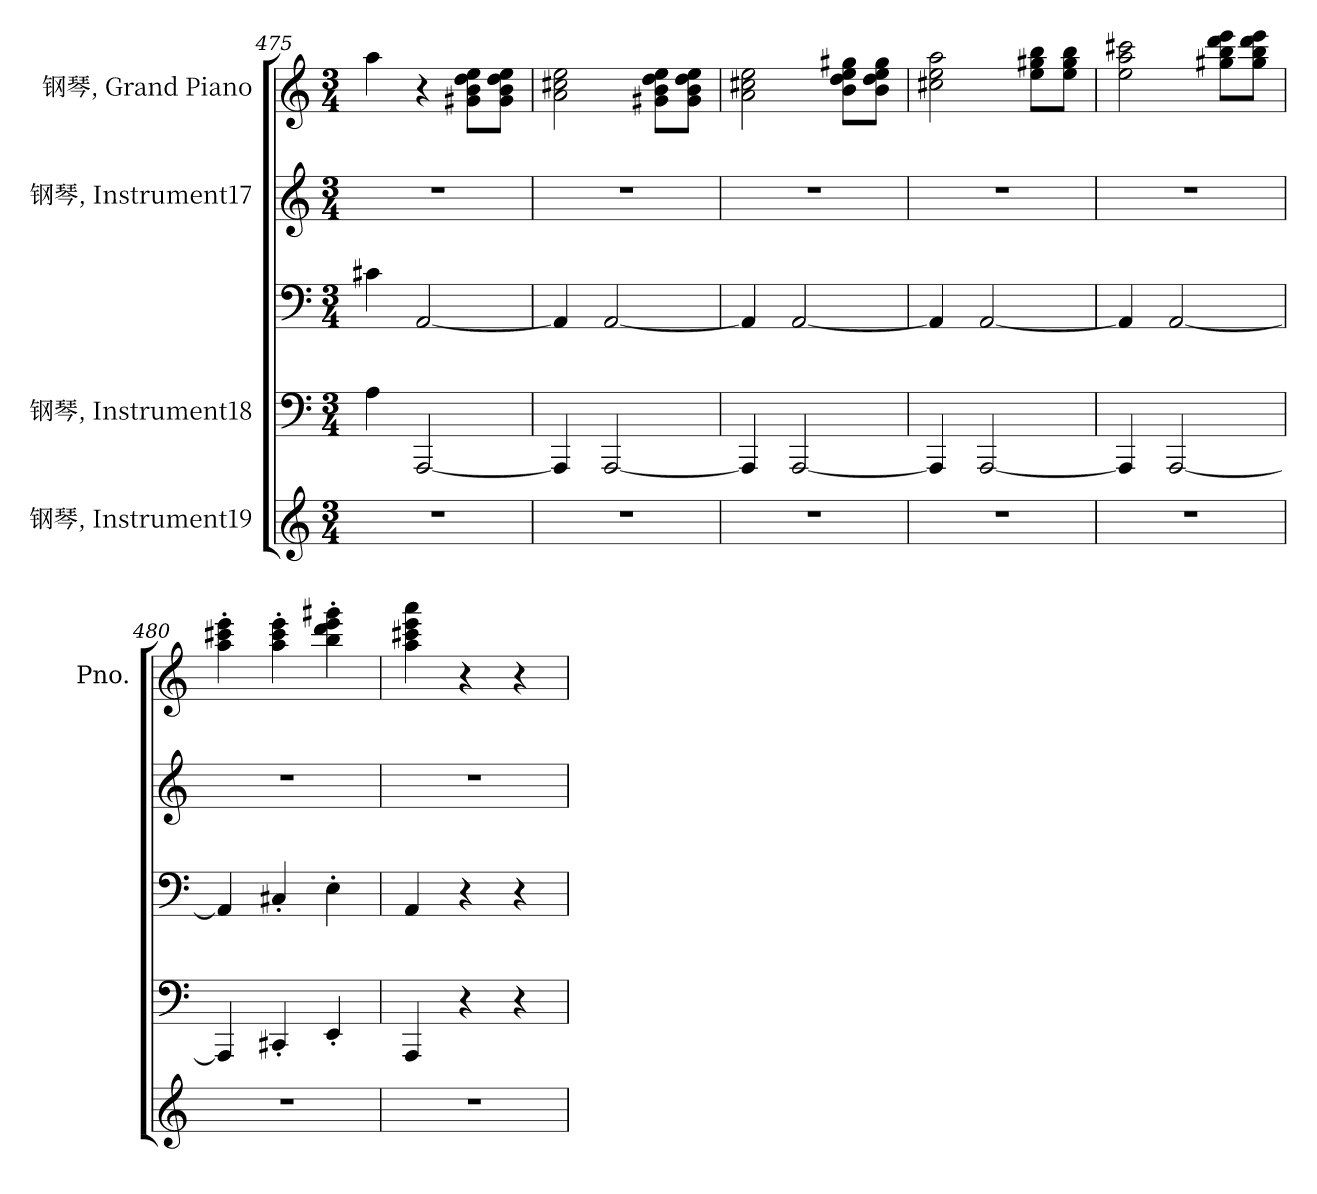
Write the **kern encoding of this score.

**kern	**kern	**kern	**kern	**kern
*part4	*part3	*part3	*part2	*part1
*staff5	*staff4	*staff3	*staff2	*staff1
*I"钢琴, Instrument19	*I"钢琴, Instrument18	*	*I"钢琴, Instrument17	*I"钢琴, Grand Piano
*	*	*	*	*I'Pno.
*clefG2	*clefF4	*clefF4	*clefG2	*clefG2
*k[]	*k[]	*k[]	*k[]	*k[]
*M3/4	*M3/4	*M3/4	*M3/4	*M3/4
=475	=475	=475	=475	=475
2.r	4A\	4c#X\	2.r	4aa\
.	[2AAA/	[2AA/	.	4r
.	.	.	.	8g#X\ 8b\ 8dd\ 8ee\L
.	.	.	.	8g#\ 8b\ 8dd\ 8ee\J
=476	=476	=476	=476	=476
2.r	4AAA/]	4AA/]	2.r	2a\ 2cc#X\ 2ee\
.	[2AAA/	[2AA/	.	.
.	.	.	.	8g#X\ 8b\ 8dd\ 8ee\L
.	.	.	.	8g#\ 8b\ 8dd\ 8ee\J
=477	=477	=477	=477	=477
2.r	4AAA/]	4AA/]	2.r	2a\ 2cc#X\ 2ee\
.	[2AAA/	[2AA/	.	.
.	.	.	.	8b\ 8dd\ 8ee\ 8gg#X\L
.	.	.	.	8b\ 8dd\ 8ee\ 8gg#\J
=478	=478	=478	=478	=478
2.r	4AAA/]	4AA/]	2.r	2cc#X\ 2ee\ 2aa\
.	[2AAA/	[2AA/	.	.
.	.	.	.	8ee\ 8gg#X\ 8bb\L
.	.	.	.	8ee\ 8gg#\ 8bb\J
=479	=479	=479	=479	=479
2.r	4AAA/]	4AA/]	2.r	2ee\ 2aa\ 2ccc#X\
.	[2AAA/	[2AA/	.	.
.	.	.	.	8gg#X\ 8bb\ 8ddd\ 8eee\L
.	.	.	.	8gg#\ 8bb\ 8ddd\ 8eee\J
!!LO:LB:g=z
=480	=480	=480	=480	=480
2.r	4AAA/]	4AA/]	2.r	4aa\' 4ccc#X\' 4eee\'
.	4CC#X'/	4C#X'/	.	4aa\' 4ccc#\' 4eee\'
.	4EE'/	4E'\	.	4bb\' 4ddd\' 4eee\' 4ggg#X\'
=481	=481	=481	=481	=481
2.r	4AAA/	4AA/	2.r	4aa\ 4ccc#X\ 4eee\ 4aaa\
.	4r	4r	.	4r
.	4r	4r	.	4r
=	=	=	=	=
*-	*-	*-	*-	*-
